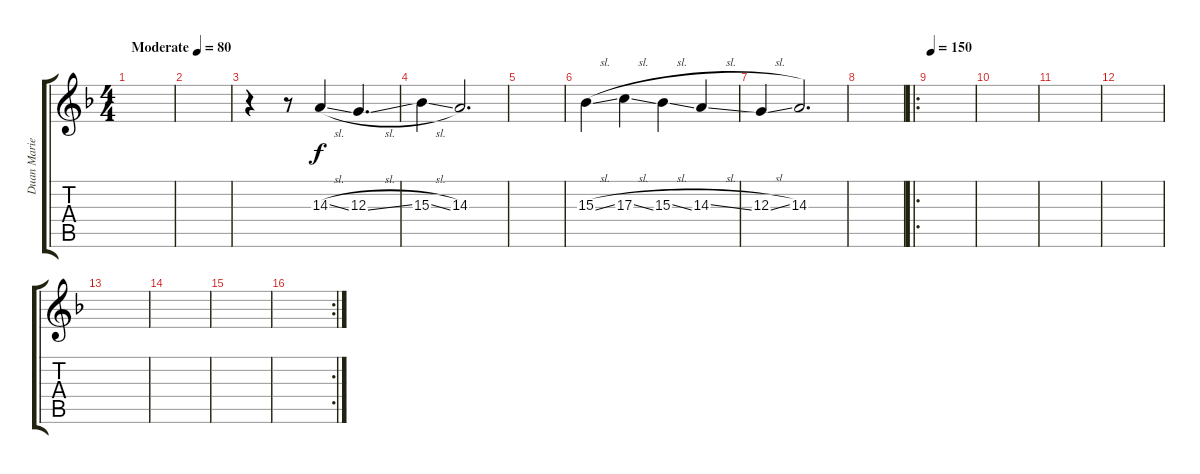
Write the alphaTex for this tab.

\track ("Duan Marie" "Duan Marie") {instrument choiraahs}
\staff {score tabs}
\tuning (E4 B3 G3 D3 A2 E2) {hide}
\ts (4 4)
\tempo (80 "Moderate")
\clef g2
\ks dminor
|
|
r.4 r.8 14.3{sl}.4 12.3{sl}.4{d} |
15.3{sl}.4 14.3.2{d} |
|
15.3{sl}.4 17.3{sl}.4 15.3{sl}.4 14.3{sl}.4 |
12.3{sl}.4 14.3.2{d} |
|
\ro
\tempo 150
|
|
|
|
|
|
|
\rc 2
